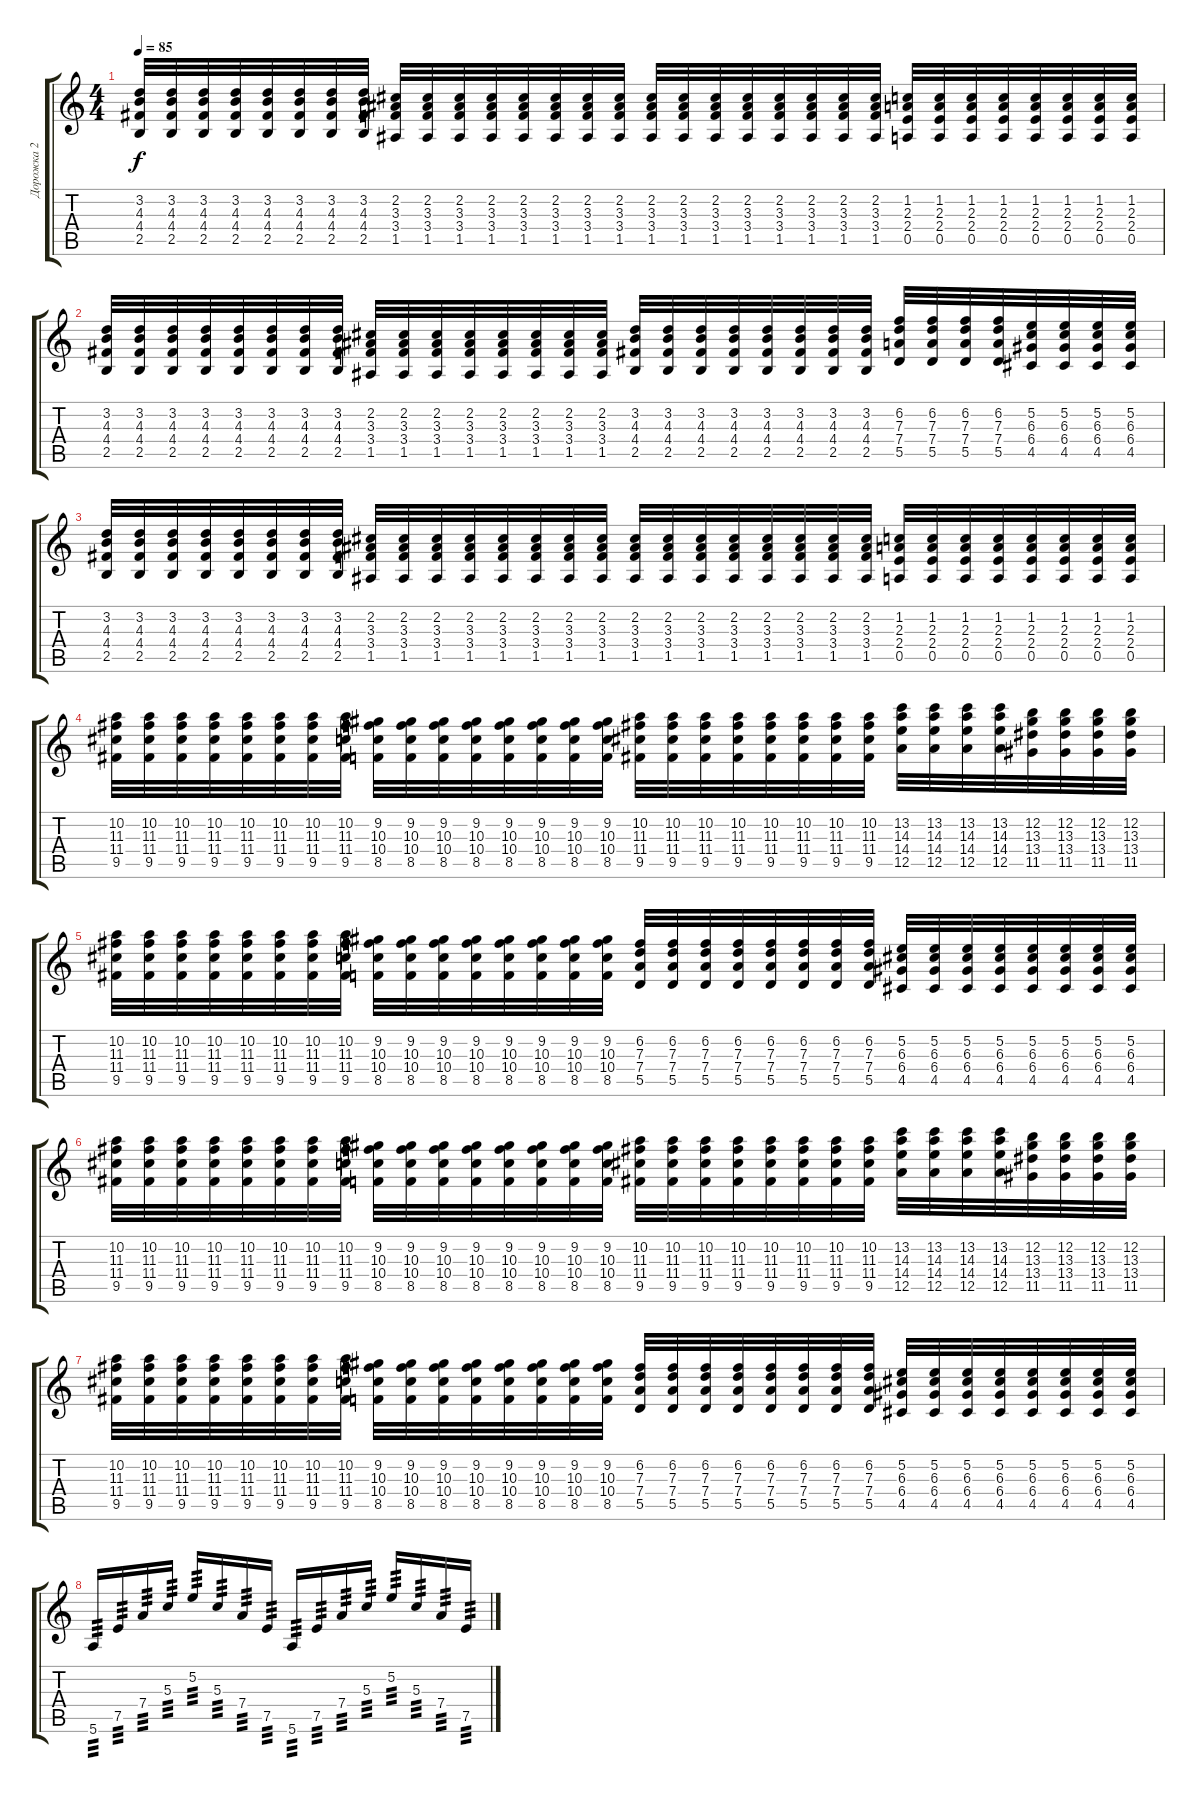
\track ("Дорожка 2" "Дорожка 2") {instrument distortionguitar}
\staff {score tabs}
\tuning (E4 B3 G3 D3 A2 E2) {hide}
\ts (4 4)
\tempo 85
\clef g2
\ks c
(3.2 4.3 4.4 2.5).32{dy f} (3.2 4.3 4.4 2.5).32 (3.2 4.3 4.4 2.5).32 (3.2 4.3 4.4 2.5).32 (3.2 4.3 4.4 2.5).32 (3.2 4.3 4.4 2.5).32 (3.2 4.3 4.4 2.5).32 (3.2 4.3 4.4 2.5).32 (2.2 3.3 3.4 1.5).32 (2.2 3.3 3.4 1.5).32 (2.2 3.3 3.4 1.5).32 (2.2 3.3 3.4 1.5).32 (2.2 3.3 3.4 1.5).32 (2.2 3.3 3.4 1.5).32 (2.2 3.3 3.4 1.5).32 (2.2 3.3 3.4 1.5).32 (2.2 3.3 3.4 1.5).32 (2.2 3.3 3.4 1.5).32 (2.2 3.3 3.4 1.5).32 (2.2 3.3 3.4 1.5).32 (2.2 3.3 3.4 1.5).32 (2.2 3.3 3.4 1.5).32 (2.2 3.3 3.4 1.5).32 (2.2 3.3 3.4 1.5).32 (1.2 2.3 2.4 0.5).32 (1.2 2.3 2.4 0.5).32 (1.2 2.3 2.4 0.5).32 (1.2 2.3 2.4 0.5).32 (1.2 2.3 2.4 0.5).32 (1.2 2.3 2.4 0.5).32 (1.2 2.3 2.4 0.5).32 (1.2 2.3 2.4 0.5).32 |
(3.2 4.3 4.4 2.5).32 (3.2 4.3 4.4 2.5).32 (3.2 4.3 4.4 2.5).32 (3.2 4.3 4.4 2.5).32 (3.2 4.3 4.4 2.5).32 (3.2 4.3 4.4 2.5).32 (3.2 4.3 4.4 2.5).32 (3.2 4.3 4.4 2.5).32 (2.2 3.3 3.4 1.5).32 (2.2 3.3 3.4 1.5).32 (2.2 3.3 3.4 1.5).32 (2.2 3.3 3.4 1.5).32 (2.2 3.3 3.4 1.5).32 (2.2 3.3 3.4 1.5).32 (2.2 3.3 3.4 1.5).32 (2.2 3.3 3.4 1.5).32 (3.2 4.3 4.4 2.5).32 (3.2 4.3 4.4 2.5).32 (3.2 4.3 4.4 2.5).32 (3.2 4.3 4.4 2.5).32 (3.2 4.3 4.4 2.5).32 (3.2 4.3 4.4 2.5).32 (3.2 4.3 4.4 2.5).32 (3.2 4.3 4.4 2.5).32 (6.2 7.3 7.4 5.5).32 (6.2 7.3 7.4 5.5).32 (6.2 7.3 7.4 5.5).32 (6.2 7.3 7.4 5.5).32 (5.2 6.3 6.4 4.5).32 (5.2 6.3 6.4 4.5).32 (5.2 6.3 6.4 4.5).32 (5.2 6.3 6.4 4.5).32 |
(3.2 4.3 4.4 2.5).32 (3.2 4.3 4.4 2.5).32 (3.2 4.3 4.4 2.5).32 (3.2 4.3 4.4 2.5).32 (3.2 4.3 4.4 2.5).32 (3.2 4.3 4.4 2.5).32 (3.2 4.3 4.4 2.5).32 (3.2 4.3 4.4 2.5).32 (2.2 3.3 3.4 1.5).32 (2.2 3.3 3.4 1.5).32 (2.2 3.3 3.4 1.5).32 (2.2 3.3 3.4 1.5).32 (2.2 3.3 3.4 1.5).32 (2.2 3.3 3.4 1.5).32 (2.2 3.3 3.4 1.5).32 (2.2 3.3 3.4 1.5).32 (2.2 3.3 3.4 1.5).32 (2.2 3.3 3.4 1.5).32 (2.2 3.3 3.4 1.5).32 (2.2 3.3 3.4 1.5).32 (2.2 3.3 3.4 1.5).32 (2.2 3.3 3.4 1.5).32 (2.2 3.3 3.4 1.5).32 (2.2 3.3 3.4 1.5).32 (1.2 2.3 2.4 0.5).32 (1.2 2.3 2.4 0.5).32 (1.2 2.3 2.4 0.5).32 (1.2 2.3 2.4 0.5).32 (1.2 2.3 2.4 0.5).32 (1.2 2.3 2.4 0.5).32 (1.2 2.3 2.4 0.5).32 (1.2 2.3 2.4 0.5).32 |
(10.2 11.3 11.4 9.5).32 (10.2 11.3 11.4 9.5).32 (10.2 11.3 11.4 9.5).32 (10.2 11.3 11.4 9.5).32 (10.2 11.3 11.4 9.5).32 (10.2 11.3 11.4 9.5).32 (10.2 11.3 11.4 9.5).32 (10.2 11.3 11.4 9.5).32 (9.2 10.3 10.4 8.5).32 (9.2 10.3 10.4 8.5).32 (9.2 10.3 10.4 8.5).32 (9.2 10.3 10.4 8.5).32 (9.2 10.3 10.4 8.5).32 (9.2 10.3 10.4 8.5).32 (9.2 10.3 10.4 8.5).32 (9.2 10.3 10.4 8.5).32 (10.2 11.3 11.4 9.5).32 (10.2 11.3 11.4 9.5).32 (10.2 11.3 11.4 9.5).32 (10.2 11.3 11.4 9.5).32 (10.2 11.3 11.4 9.5).32 (10.2 11.3 11.4 9.5).32 (10.2 11.3 11.4 9.5).32 (10.2 11.3 11.4 9.5).32 (13.2 14.3 14.4 12.5).32 (13.2 14.3 14.4 12.5).32 (13.2 14.3 14.4 12.5).32 (13.2 14.3 14.4 12.5).32 (12.2 13.3 13.4 11.5).32 (12.2 13.3 13.4 11.5).32 (12.2 13.3 13.4 11.5).32 (12.2 13.3 13.4 11.5).32 |
(10.2 11.3 11.4 9.5).32 (10.2 11.3 11.4 9.5).32 (10.2 11.3 11.4 9.5).32 (10.2 11.3 11.4 9.5).32 (10.2 11.3 11.4 9.5).32 (10.2 11.3 11.4 9.5).32 (10.2 11.3 11.4 9.5).32 (10.2 11.3 11.4 9.5).32 (9.2 10.3 10.4 8.5).32 (9.2 10.3 10.4 8.5).32 (9.2 10.3 10.4 8.5).32 (9.2 10.3 10.4 8.5).32 (9.2 10.3 10.4 8.5).32 (9.2 10.3 10.4 8.5).32 (9.2 10.3 10.4 8.5).32 (9.2 10.3 10.4 8.5).32 (6.2 7.3 7.4 5.5).32 (6.2 7.3 7.4 5.5).32 (6.2 7.3 7.4 5.5).32 (6.2 7.3 7.4 5.5).32 (6.2 7.3 7.4 5.5).32 (6.2 7.3 7.4 5.5).32 (6.2 7.3 7.4 5.5).32 (6.2 7.3 7.4 5.5).32 (5.2 6.3 6.4 4.5).32 (5.2 6.3 6.4 4.5).32 (5.2 6.3 6.4 4.5).32 (5.2 6.3 6.4 4.5).32 (5.2 6.3 6.4 4.5).32 (5.2 6.3 6.4 4.5).32 (5.2 6.3 6.4 4.5).32 (5.2 6.3 6.4 4.5).32 |
(10.2 11.3 11.4 9.5).32 (10.2 11.3 11.4 9.5).32 (10.2 11.3 11.4 9.5).32 (10.2 11.3 11.4 9.5).32 (10.2 11.3 11.4 9.5).32 (10.2 11.3 11.4 9.5).32 (10.2 11.3 11.4 9.5).32 (10.2 11.3 11.4 9.5).32 (9.2 10.3 10.4 8.5).32 (9.2 10.3 10.4 8.5).32 (9.2 10.3 10.4 8.5).32 (9.2 10.3 10.4 8.5).32 (9.2 10.3 10.4 8.5).32 (9.2 10.3 10.4 8.5).32 (9.2 10.3 10.4 8.5).32 (9.2 10.3 10.4 8.5).32 (10.2 11.3 11.4 9.5).32 (10.2 11.3 11.4 9.5).32 (10.2 11.3 11.4 9.5).32 (10.2 11.3 11.4 9.5).32 (10.2 11.3 11.4 9.5).32 (10.2 11.3 11.4 9.5).32 (10.2 11.3 11.4 9.5).32 (10.2 11.3 11.4 9.5).32 (13.2 14.3 14.4 12.5).32 (13.2 14.3 14.4 12.5).32 (13.2 14.3 14.4 12.5).32 (13.2 14.3 14.4 12.5).32 (12.2 13.3 13.4 11.5).32 (12.2 13.3 13.4 11.5).32 (12.2 13.3 13.4 11.5).32 (12.2 13.3 13.4 11.5).32 |
(10.2 11.3 11.4 9.5).32 (10.2 11.3 11.4 9.5).32 (10.2 11.3 11.4 9.5).32 (10.2 11.3 11.4 9.5).32 (10.2 11.3 11.4 9.5).32 (10.2 11.3 11.4 9.5).32 (10.2 11.3 11.4 9.5).32 (10.2 11.3 11.4 9.5).32 (9.2 10.3 10.4 8.5).32 (9.2 10.3 10.4 8.5).32 (9.2 10.3 10.4 8.5).32 (9.2 10.3 10.4 8.5).32 (9.2 10.3 10.4 8.5).32 (9.2 10.3 10.4 8.5).32 (9.2 10.3 10.4 8.5).32 (9.2 10.3 10.4 8.5).32 (6.2 7.3 7.4 5.5).32 (6.2 7.3 7.4 5.5).32 (6.2 7.3 7.4 5.5).32 (6.2 7.3 7.4 5.5).32 (6.2 7.3 7.4 5.5).32 (6.2 7.3 7.4 5.5).32 (6.2 7.3 7.4 5.5).32 (6.2 7.3 7.4 5.5).32 (5.2 6.3 6.4 4.5).32 (5.2 6.3 6.4 4.5).32 (5.2 6.3 6.4 4.5).32 (5.2 6.3 6.4 4.5).32 (5.2 6.3 6.4 4.5).32 (5.2 6.3 6.4 4.5).32 (5.2 6.3 6.4 4.5).32 (5.2 6.3 6.4 4.5).32 |
5.6.16{tp 3} 7.5.16{tp 3} 7.4.16{tp 3} 5.3.16{tp 3} 5.2.16{tp 3} 5.3.16{tp 3} 7.4.16{tp 3} 7.5.16{tp 3} 5.6.16{tp 3} 7.5.16{tp 3} 7.4.16{tp 3} 5.3.16{tp 3} 5.2.16{tp 3} 5.3.16{tp 3} 7.4.16{tp 3} 7.5.16{tp 3}
